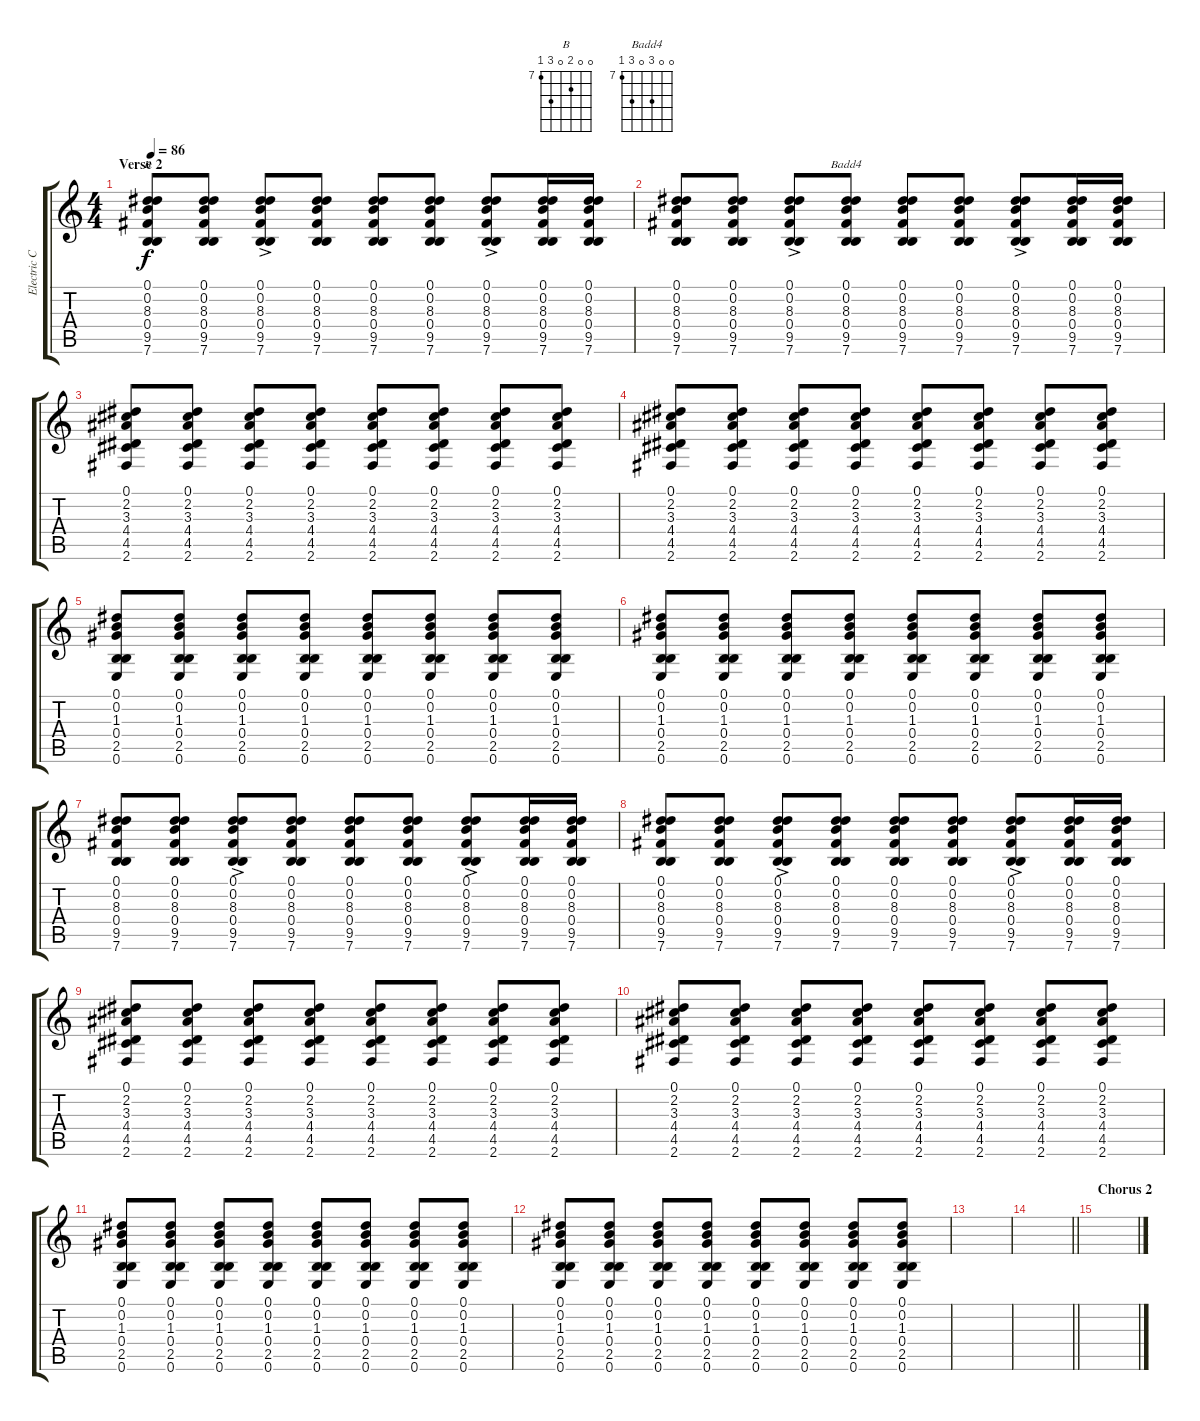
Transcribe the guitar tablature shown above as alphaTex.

\track ("Electric Chords" "Electric C") {instrument electricguitarclean}
\staff {score tabs}
\tuning (Eb4 B3 G3 B2 A2 E2) {hide}
\chord ("B" 0 0 8 0 9 7) {firstfret 7}
\chord ("Badd4" 0 0 9 0 9 7) {firstfret 7}
\ts (4 4)
\section ("" "Verse 2")
\tempo 86
\clef g2
\ks c
(0.1 0.2 8.3 0.4 9.5 7.6).8{ch "B" dy f} (0.1 0.2 8.3 0.4 9.5 7.6).8 (0.1 0.2 8.3 0.4 9.5 7.6{ac}).8 (0.1 0.2 8.3 0.4 9.5 7.6).8 (0.1 0.2 8.3 0.4 9.5 7.6).8 (0.1 0.2 8.3 0.4 9.5 7.6).8 (0.1 0.2 8.3 0.4{ac} 9.5 7.6).8 (0.1 0.2 8.3 0.4 9.5 7.6).16 (0.1 0.2 8.3 0.4 9.5 7.6).16 |
(0.1 0.2 8.3 0.4 9.5 7.6).8 (0.1 0.2 8.3 0.4 9.5 7.6).8 (0.1 0.2 8.3 0.4 9.5 7.6{ac}).8 (0.1 0.2 8.3 0.4 9.5 7.6).8{ch "Badd4"} (0.1 0.2 8.3 0.4 9.5 7.6).8 (0.1 0.2 8.3 0.4 9.5 7.6).8 (0.1 0.2 8.3 0.4{ac} 9.5 7.6).8 (0.1 0.2 8.3 0.4 9.5 7.6).16 (0.1 0.2 8.3 0.4 9.5 7.6).16 |
(0.1 2.2 3.3 4.4 4.5 2.6).8 (0.1 2.2 3.3 4.4 4.5 2.6).8 (0.1 2.2 3.3 4.4 4.5 2.6).8 (0.1 2.2 3.3 4.4 4.5 2.6).8 (0.1 2.2 3.3 4.4 4.5 2.6).8 (0.1 2.2 3.3 4.4 4.5 2.6).8 (0.1 2.2 3.3 4.4 4.5 2.6).8 (0.1 2.2 3.3 4.4 4.5 2.6).8 |
(0.1 2.2 3.3 4.4 4.5 2.6).8 (0.1 2.2 3.3 4.4 4.5 2.6).8 (0.1 2.2 3.3 4.4 4.5 2.6).8 (0.1 2.2 3.3 4.4 4.5 2.6).8 (0.1 2.2 3.3 4.4 4.5 2.6).8 (0.1 2.2 3.3 4.4 4.5 2.6).8 (0.1 2.2 3.3 4.4 4.5 2.6).8 (0.1 2.2 3.3 4.4 4.5 2.6).8 |
(0.1 0.2 1.3 0.4 2.5 0.6).8 (0.1 0.2 1.3 0.4 2.5 0.6).8 (0.1 0.2 1.3 0.4 2.5 0.6).8 (0.1 0.2 1.3 0.4 2.5 0.6).8 (0.1 0.2 1.3 0.4 2.5 0.6).8 (0.1 0.2 1.3 0.4 2.5 0.6).8 (0.1 0.2 1.3 0.4 2.5 0.6).8 (0.1 0.2 1.3 0.4 2.5 0.6).8 |
(0.1 0.2 1.3 0.4 2.5 0.6).8 (0.1 0.2 1.3 0.4 2.5 0.6).8 (0.1 0.2 1.3 0.4 2.5 0.6).8 (0.1 0.2 1.3 0.4 2.5 0.6).8 (0.1 0.2 1.3 0.4 2.5 0.6).8 (0.1 0.2 1.3 0.4 2.5 0.6).8 (0.1 0.2 1.3 0.4 2.5 0.6).8 (0.1 0.2 1.3 0.4 2.5 0.6).8 |
(0.1 0.2 8.3 0.4 9.5 7.6).8 (0.1 0.2 8.3 0.4 9.5 7.6).8 (0.1 0.2 8.3 0.4 9.5 7.6{ac}).8 (0.1 0.2 8.3 0.4 9.5 7.6).8 (0.1 0.2 8.3 0.4 9.5 7.6).8 (0.1 0.2 8.3 0.4 9.5 7.6).8 (0.1 0.2 8.3 0.4{ac} 9.5 7.6).8 (0.1 0.2 8.3 0.4 9.5 7.6).16 (0.1 0.2 8.3 0.4 9.5 7.6).16 |
(0.1 0.2 8.3 0.4 9.5 7.6).8 (0.1 0.2 8.3 0.4 9.5 7.6).8 (0.1 0.2 8.3 0.4 9.5 7.6{ac}).8 (0.1 0.2 8.3 0.4 9.5 7.6).8 (0.1 0.2 8.3 0.4 9.5 7.6).8 (0.1 0.2 8.3 0.4 9.5 7.6).8 (0.1 0.2 8.3 0.4{ac} 9.5 7.6).8 (0.1 0.2 8.3 0.4 9.5 7.6).16 (0.1 0.2 8.3 0.4 9.5 7.6).16 |
(0.1 2.2 3.3 4.4 4.5 2.6).8 (0.1 2.2 3.3 4.4 4.5 2.6).8 (0.1 2.2 3.3 4.4 4.5 2.6).8 (0.1 2.2 3.3 4.4 4.5 2.6).8 (0.1 2.2 3.3 4.4 4.5 2.6).8 (0.1 2.2 3.3 4.4 4.5 2.6).8 (0.1 2.2 3.3 4.4 4.5 2.6).8 (0.1 2.2 3.3 4.4 4.5 2.6).8 |
(0.1 2.2 3.3 4.4 4.5 2.6).8 (0.1 2.2 3.3 4.4 4.5 2.6).8 (0.1 2.2 3.3 4.4 4.5 2.6).8 (0.1 2.2 3.3 4.4 4.5 2.6).8 (0.1 2.2 3.3 4.4 4.5 2.6).8 (0.1 2.2 3.3 4.4 4.5 2.6).8 (0.1 2.2 3.3 4.4 4.5 2.6).8 (0.1 2.2 3.3 4.4 4.5 2.6).8 |
(0.1 0.2 1.3 0.4 2.5 0.6).8 (0.1 0.2 1.3 0.4 2.5 0.6).8 (0.1 0.2 1.3 0.4 2.5 0.6).8 (0.1 0.2 1.3 0.4 2.5 0.6).8 (0.1 0.2 1.3 0.4 2.5 0.6).8 (0.1 0.2 1.3 0.4 2.5 0.6).8 (0.1 0.2 1.3 0.4 2.5 0.6).8 (0.1 0.2 1.3 0.4 2.5 0.6).8 |
(0.1 0.2 1.3 0.4 2.5 0.6).8 (0.1 0.2 1.3 0.4 2.5 0.6).8 (0.1 0.2 1.3 0.4 2.5 0.6).8 (0.1 0.2 1.3 0.4 2.5 0.6).8 (0.1 0.2 1.3 0.4 2.5 0.6).8 (0.1 0.2 1.3 0.4 2.5 0.6).8 (0.1 0.2 1.3 0.4 2.5 0.6).8 (0.1 0.2 1.3 0.4 2.5 0.6).8 |
|
\barLineRight lightlight
|
\section ("" "Chorus 2")
